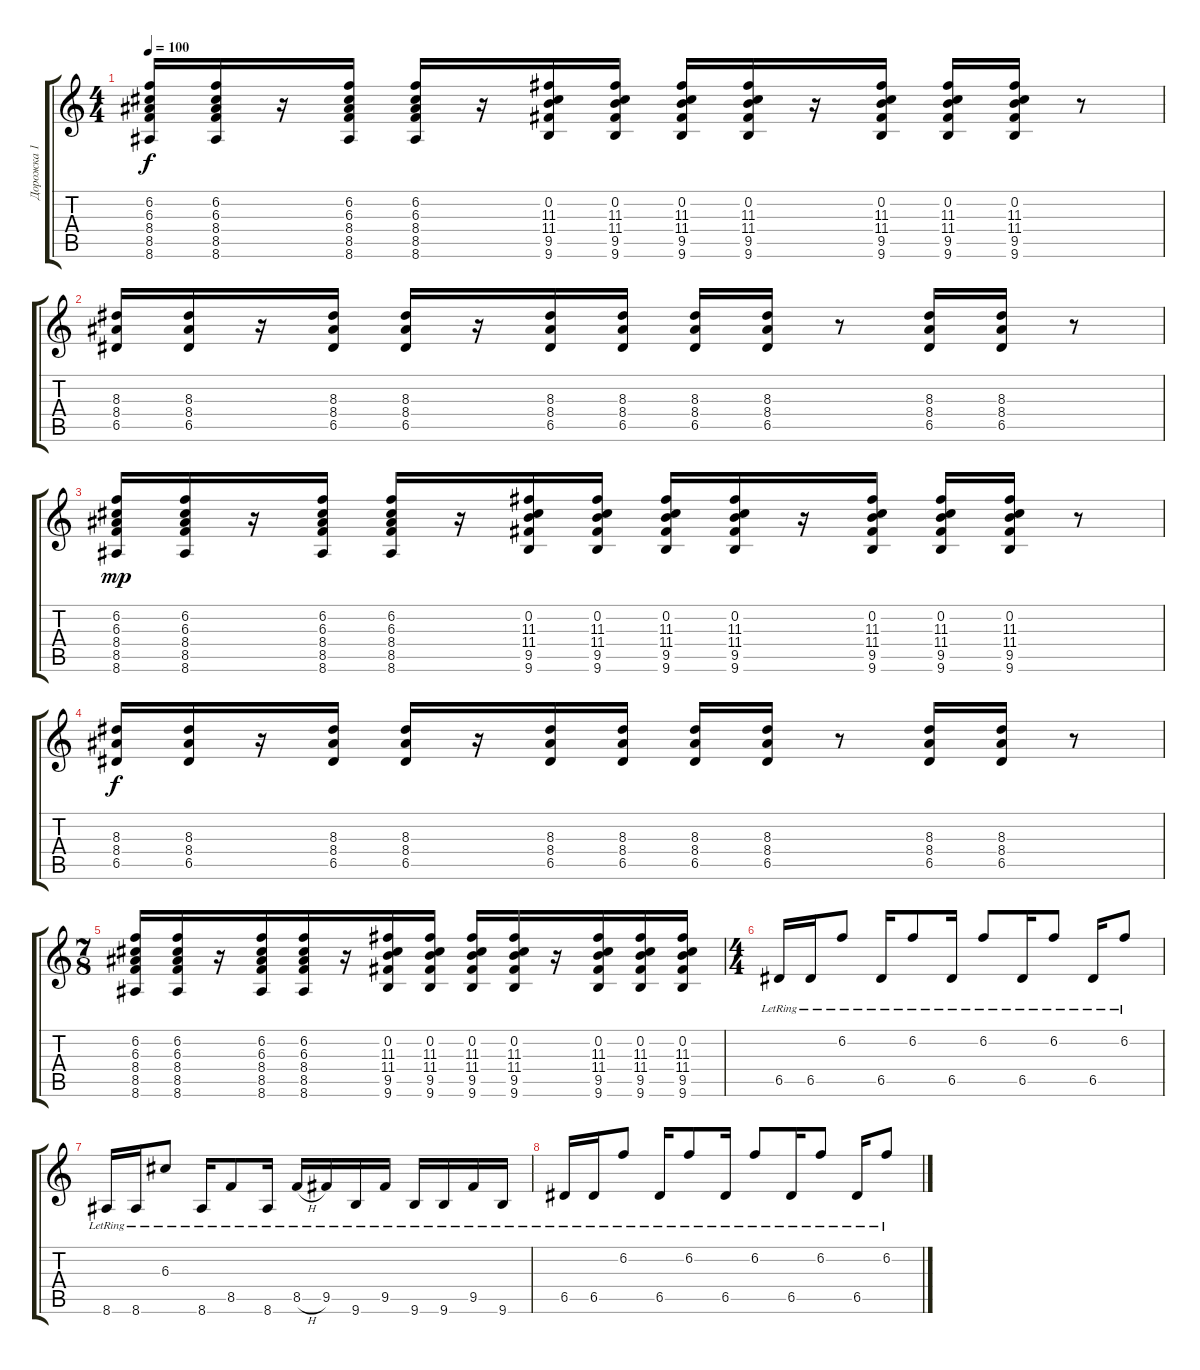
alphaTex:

\track ("Дорожка 1" "Дорожка 1") {instrument electricguitarclean}
\staff {score tabs}
\tuning (E4 B3 G3 D3 A2 D2) {hide}
\ts (4 4)
\tempo 100
\clef g2
\ks c
(6.2 6.3 8.4 8.5 8.6).16{dy f} (6.2 6.3 8.4 8.5 8.6).16 r.16 (6.2 6.3 8.4 8.5 8.6).16 (6.2 6.3 8.4 8.5 8.6).16 r.16 (0.2 11.3 11.4 9.5 9.6).16 (0.2 11.3 11.4 9.5 9.6).16 (0.2 11.3 11.4 9.5 9.6).16 (0.2 11.3 11.4 9.5 9.6).16 r.16 (0.2 11.3 11.4 9.5 9.6).16 (0.2 11.3 11.4 9.5 9.6).16 (0.2 11.3 11.4 9.5 9.6).16 r.8 |
(8.3 8.4 6.5).16{volume 16} (8.3 8.4 6.5).16 r.16 (8.3 8.4 6.5).16 (8.3 8.4 6.5).16 r.16 (8.3 8.4 6.5).16 (8.3 8.4 6.5).16 (8.3 8.4 6.5).16 (8.3 8.4 6.5).16 r.8 (8.3 8.4 6.5).16 (8.3 8.4 6.5).16 r.8 |
(6.2 6.3 8.4 8.5 8.6).16{dy mp} (6.2 6.3 8.4 8.5 8.6).16 r.16 (6.2 6.3 8.4 8.5 8.6).16 (6.2 6.3 8.4 8.5 8.6).16 r.16 (0.2 11.3 11.4 9.5 9.6).16 (0.2 11.3 11.4 9.5 9.6).16 (0.2 11.3 11.4 9.5 9.6).16 (0.2 11.3 11.4 9.5 9.6).16 r.16 (0.2 11.3 11.4 9.5 9.6).16 (0.2 11.3 11.4 9.5 9.6).16 (0.2 11.3 11.4 9.5 9.6).16 r.8 |
(8.3 8.4 6.5).16{dy f volume 16} (8.3 8.4 6.5).16 r.16 (8.3 8.4 6.5).16 (8.3 8.4 6.5).16 r.16 (8.3 8.4 6.5).16 (8.3 8.4 6.5).16 (8.3 8.4 6.5).16 (8.3 8.4 6.5).16 r.8 (8.3 8.4 6.5).16 (8.3 8.4 6.5).16 r.8 |
\ts (7 8)
(6.2 6.3 8.4 8.5 8.6).16 (6.2 6.3 8.4 8.5 8.6).16 r.16 (6.2 6.3 8.4 8.5 8.6).16 (6.2 6.3 8.4 8.5 8.6).16 r.16 (0.2 11.3 11.4 9.5 9.6).16 (0.2 11.3 11.4 9.5 9.6).16 (0.2 11.3 11.4 9.5 9.6).16 (0.2 11.3 11.4 9.5 9.6).16 r.16 (0.2 11.3 11.4 9.5 9.6).16 (0.2 11.3 11.4 9.5 9.6).16 (0.2 11.3 11.4 9.5 9.6).16 |
\ts (4 4)
6.5{lr}.16{volume 11 instrument electricguitarclean} 6.5{lr}.16 6.2{lr}.8 6.5{lr}.16 6.2{lr}.8 6.5{lr}.16 6.2{lr}.8 6.5{lr}.16 6.2{lr}.8 6.5{lr}.16 6.2{lr}.8 |
8.6{lr}.16 8.6{lr}.16 6.3{lr}.8 8.6{lr}.16 8.5{lr}.8 8.6{lr}.16 8.5{h lr}.16 9.5{lr}.16 9.6{lr}.16 9.5{lr}.16 9.6{lr}.16 9.6{lr}.16 9.5{lr}.16 9.6{lr}.16 |
6.5{lr}.16 6.5{lr}.16 6.2{lr}.8 6.5{lr}.16 6.2{lr}.8 6.5{lr}.16 6.2{lr}.8 6.5{lr}.16 6.2{lr}.8 6.5{lr}.16 6.2{lr}.8
